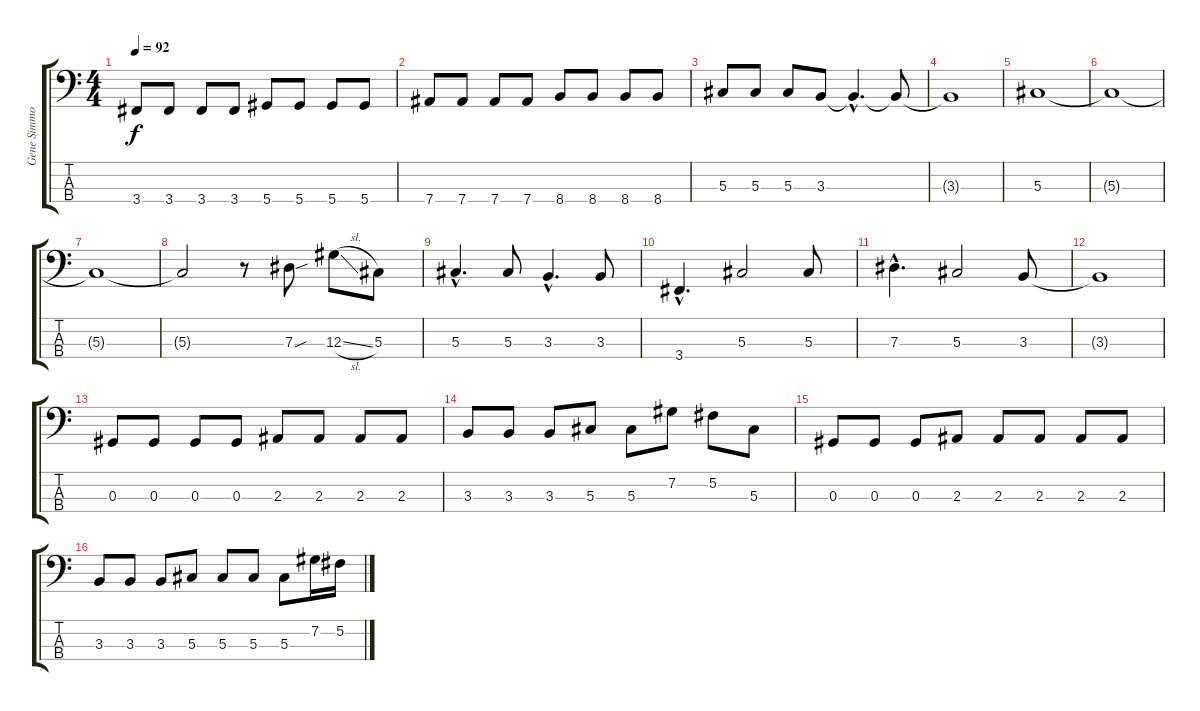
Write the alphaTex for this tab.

\track ("Gene Simmons" "Gene Simmo") {instrument electricbasspick}
\staff {score tabs}
\tuning (Gb2 Db2 Ab1 Eb1) {hide}
\ts (4 4)
\tempo 92
\clef f4
\ks c
3.4.8{dy f} 3.4.8 3.4.8 3.4.8 5.4.8 5.4.8 5.4.8 5.4.8 |
7.4.8 7.4.8 7.4.8 7.4.8 8.4.8 8.4.8 8.4.8 8.4.8 |
5.3.8 5.3.8 5.3.8 3.3.8 3.3{hac t}.4{d} 3.3{t}.8 |
3.3{t}.1 |
5.3.1 |
5.3{t}.1 |
5.3{t}.1 |
5.3{t}.2 r.8 7.3{sou}.8 12.3{sl}.8 5.3.8 |
5.3{hac}.4{d} 5.3.8 3.3{hac}.4{d} 3.3.8 |
3.4{hac}.4{d} 5.3.2 5.3.8 |
7.3{hac}.4{d} 5.3.2 3.3.8 |
3.3{t}.1 |
0.3.8 0.3.8 0.3.8 0.3.8 2.3.8 2.3.8 2.3.8 2.3.8 |
3.3.8 3.3.8 3.3.8 5.3.8 5.3.8 7.2.8 5.2.8 5.3.8 |
0.3.8 0.3.8 0.3.8 2.3.8 2.3.8 2.3.8 2.3.8 2.3.8 |
3.3.8 3.3.8 3.3.8 5.3.8 5.3.8 5.3.8 5.3.8 7.2.16 5.2.16
